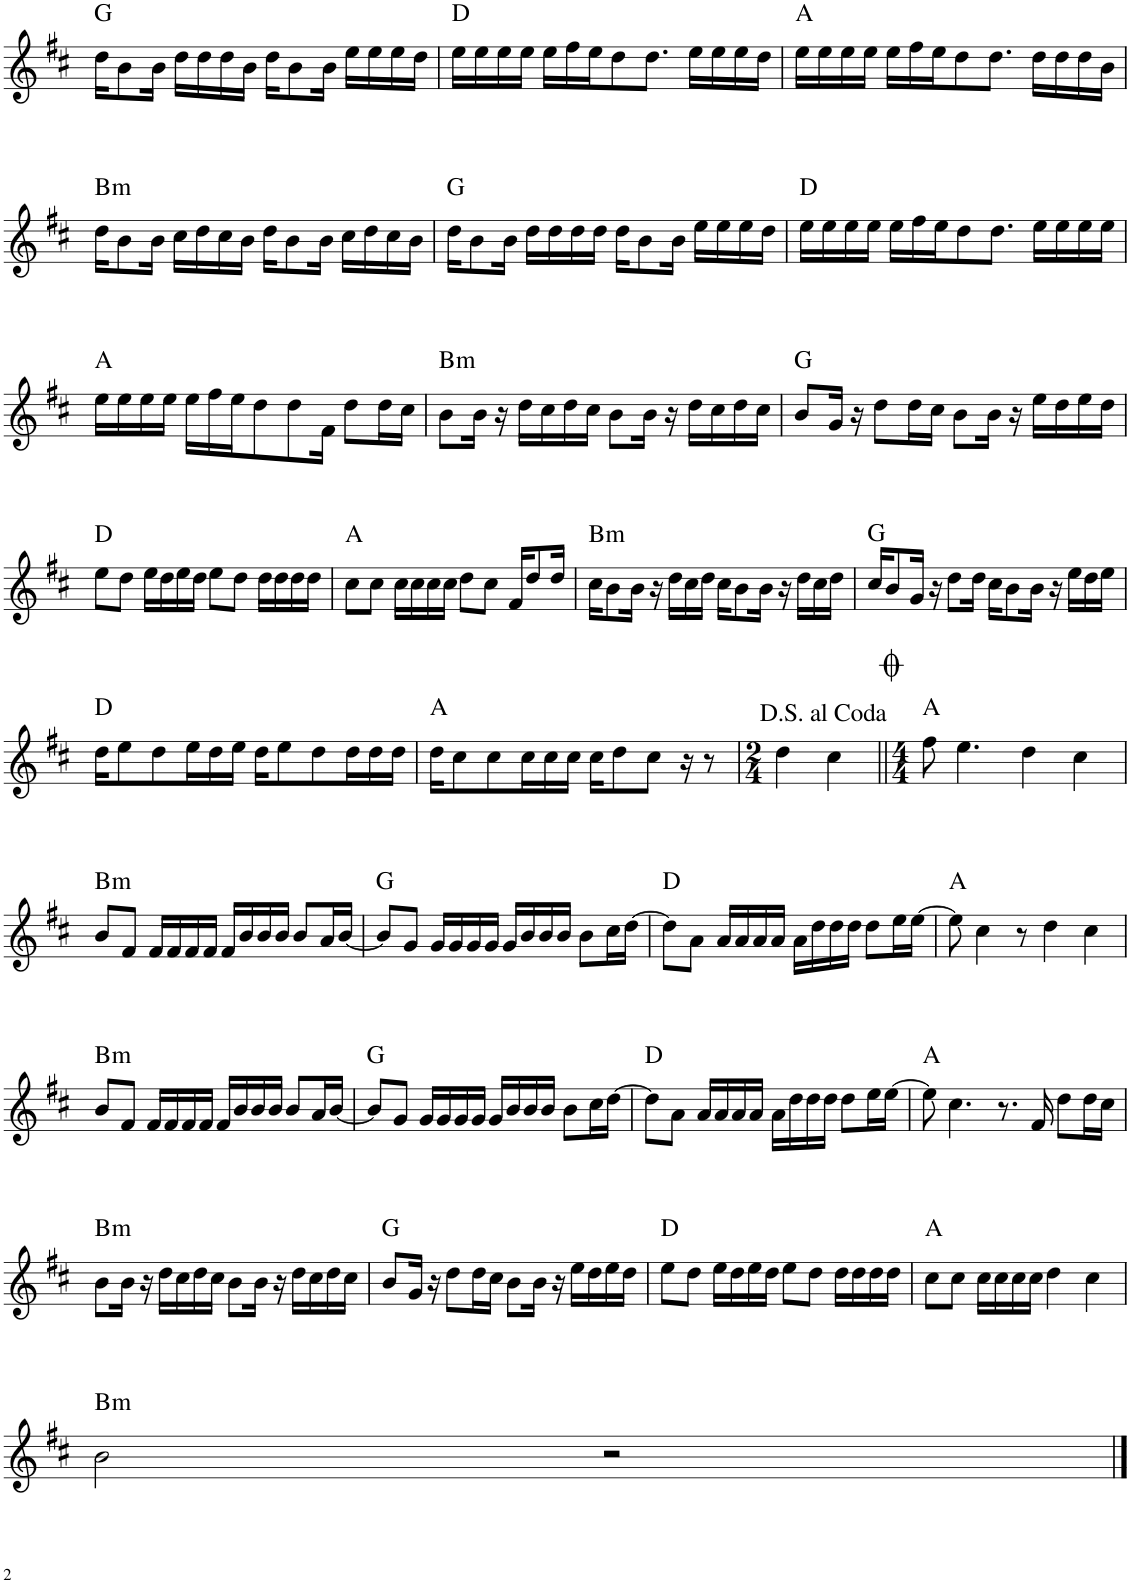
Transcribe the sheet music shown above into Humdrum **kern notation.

**kern	**harte
*part1	*part1
*staff1	*
*I"Piano	*
*I'Pno.	*
!!LO:PB:g=z
*clefG2	*
*k[f#c#]	*
*M4/4	*
=34	=34
16dd\KL	G:maj
8b\	.
16b\Jk	.
16dd\LL	.
16dd\	.
16dd\	.
16b\JJ	.
16dd\KL	.
8b\	.
16b\Jk	.
16ee\LL	.
16ee\	.
16ee\	.
16dd\JJ	.
=35	=35
16ee\LL	D:maj
16ee\	.
16ee\	.
16ee\JJ	.
16ee\LL	.
16ff#\	.
16ee\J	.
8dd\	.
8.dd\J	.
16ee\LL	.
16ee\	.
16ee\	.
16dd\JJ	.
=36	=36
16ee\LL	A:maj
16ee\	.
16ee\	.
16ee\JJ	.
16ee\LL	.
16ff#\	.
16ee\J	.
8dd\	.
8.dd\J	.
16dd\LL	.
16dd\	.
16dd\	.
16b\JJ	.
!!LO:LB:g=z
=37	=37
!	!LO:H:kt=m
16dd\KL	B:min
8b\	.
16b\Jk	.
16cc#\LL	.
16dd\	.
16cc#\	.
16b\JJ	.
16dd\KL	.
8b\	.
16b\Jk	.
16cc#\LL	.
16dd\	.
16cc#\	.
16b\JJ	.
=38	=38
16dd\KL	G:maj
8b\	.
16b\Jk	.
16dd\LL	.
16dd\	.
16dd\	.
16dd\JJ	.
16dd\KL	.
8b\	.
16b\Jk	.
16ee\LL	.
16ee\	.
16ee\	.
16dd\JJ	.
=39	=39
16ee\LL	D:maj
16ee\	.
16ee\	.
16ee\JJ	.
16ee\LL	.
16ff#\	.
16ee\J	.
8dd\	.
8.dd\J	.
16ee\LL	.
16ee\	.
16ee\	.
16ee\JJ	.
!!LO:LB:g=z
=40	=40
16ee\LL	A:maj
16ee\	.
16ee\	.
16ee\JJ	.
16ee\LL	.
16ff#\	.
16ee\J	.
8dd\	.
8dd\	.
16f#\Jk	.
8dd\L	.
16dd\L	.
16cc#\JJ	.
=41	=41
!	!LO:H:kt=m
8b\L	B:min
16b\Jk	.
16r	.
16dd\LL	.
16cc#\	.
16dd\	.
16cc#\JJ	.
8b\L	.
16b\Jk	.
16r	.
16dd\LL	.
16cc#\	.
16dd\	.
16cc#\JJ	.
=42	=42
8b/L	G:maj
16g/Jk	.
16r	.
8dd\L	.
16dd\L	.
16cc#\JJ	.
8b\L	.
16b\Jk	.
16r	.
16ee\LL	.
16dd\	.
16ee\	.
16dd\JJ	.
!!LO:LB:g=z
=43	=43
8ee\L	D:maj
8dd\J	.
16ee\LL	.
16dd\	.
16ee\	.
16dd\JJ	.
8ee\L	.
8dd\J	.
16dd\LL	.
16dd\	.
16dd\	.
16dd\JJ	.
=44	=44
8cc#\L	A:maj
8cc#\J	.
16cc#\LL	.
16cc#\	.
16cc#\	.
16cc#\JJ	.
8dd\L	.
8cc#\J	.
16f#/KL	.
8dd/	.
16dd/Jk	.
=45	=45
!	!LO:H:kt=m
16cc#\KL	B:min
8b\	.
16b\Jk	.
16r	.
16dd\LL	.
16cc#\	.
16dd\JJ	.
16cc#\KL	.
8b\	.
16b\Jk	.
16r	.
16dd\LL	.
16cc#\	.
16dd\JJ	.
=46	=46
16cc#/KL	G:maj
8b/	.
16g/Jk	.
16r	.
8dd\L	.
16dd\Jk	.
16cc#\KL	.
8b\	.
16b\Jk	.
16r	.
16ee\LL	.
16dd\	.
16ee\JJ	.
!!LO:LB:g=z
=47	=47
16dd\KL	D:maj
8ee\	.
8dd\	.
16ee\L	.
16dd\	.
16ee\JJ	.
16dd\KL	.
8ee\	.
8dd\	.
16dd\L	.
16dd\	.
16dd\JJ	.
=48	=48
16dd\KL	A:maj
8cc#\	.
8cc#\	.
16cc#\L	.
16cc#\	.
16cc#\JJ	.
16cc#\KL	.
8dd\	.
8cc#\J	.
16r	.
8r	.
=49	=49
*M2/4	*
4dd\	.
4cc#\	.
=50||	=50||
*M4/4	*
8ff#\	A:maj
4.ee\	.
4dd\	.
4cc#\	.
!!LO:LB:g=z
=51	=51
!	!LO:H:kt=m
8b/L	B:min
8f#/J	.
16f#/LL	.
16f#/	.
16f#/	.
16f#/JJ	.
16f#/LL	.
16b/	.
16b/	.
16b/JJ	.
8b/L	.
16a/L	.
[16b/JJ	.
=52	=52
8b/L]	G:maj
8g/J	.
16g/LL	.
16g/	.
16g/	.
16g/JJ	.
16g/LL	.
16b/	.
16b/	.
16b/JJ	.
8b\L	.
16cc#\L	.
[16dd\JJ	.
=53	=53
8dd\L]	D:maj
8a\J	.
16a/LL	.
16a/	.
16a/	.
16a/JJ	.
16a\LL	.
16dd\	.
16dd\	.
16dd\JJ	.
8dd\L	.
16ee\L	.
[16ee\JJ	.
=54	=54
8ee\]	A:maj
4cc#\	.
8r	.
4dd\	.
4cc#\	.
!!LO:LB:g=z
=55	=55
!	!LO:H:kt=m
8b/L	B:min
8f#/J	.
16f#/LL	.
16f#/	.
16f#/	.
16f#/JJ	.
16f#/LL	.
16b/	.
16b/	.
16b/JJ	.
8b/L	.
16a/L	.
[16b/JJ	.
=56	=56
8b/L]	G:maj
8g/J	.
16g/LL	.
16g/	.
16g/	.
16g/JJ	.
16g/LL	.
16b/	.
16b/	.
16b/JJ	.
8b\L	.
16cc#\L	.
[16dd\JJ	.
=57	=57
8dd\L]	D:maj
8a\J	.
16a/LL	.
16a/	.
16a/	.
16a/JJ	.
16a\LL	.
16dd\	.
16dd\	.
16dd\JJ	.
8dd\L	.
16ee\L	.
[16ee\JJ	.
=58	=58
8ee\]	A:maj
4.cc#\	.
8.r	.
16f#/	.
8dd\L	.
16dd\L	.
16cc#\JJ	.
!!LO:LB:g=z
=59	=59
!	!LO:H:kt=m
8b\L	B:min
16b\Jk	.
16r	.
16dd\LL	.
16cc#\	.
16dd\	.
16cc#\JJ	.
8b\L	.
16b\Jk	.
16r	.
16dd\LL	.
16cc#\	.
16dd\	.
16cc#\JJ	.
=60	=60
8b/L	G:maj
16g/Jk	.
16r	.
8dd\L	.
16dd\L	.
16cc#\JJ	.
8b\L	.
16b\Jk	.
16r	.
16ee\LL	.
16dd\	.
16ee\	.
16dd\JJ	.
=61	=61
8ee\L	D:maj
8dd\J	.
16ee\LL	.
16dd\	.
16ee\	.
16dd\JJ	.
8ee\L	.
8dd\J	.
16dd\LL	.
16dd\	.
16dd\	.
16dd\JJ	.
=62	=62
8cc#\L	A:maj
8cc#\J	.
16cc#\LL	.
16cc#\	.
16cc#\	.
16cc#\JJ	.
4dd\	.
4cc#\	.
!!LO:LB:g=z
=63	=63
!	!LO:H:kt=m
2b\	B:min
2r	.
==	==
*-	*-
